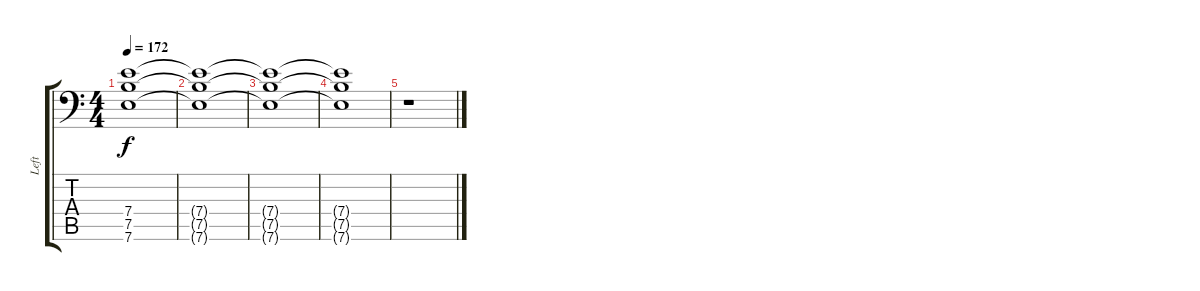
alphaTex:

\track ("Left" "Left") {instrument distortionguitar}
\staff {score tabs}
\tuning (B3 Gb3 D3 A2 E2 A1) {hide}
\ts (4 4)
\tempo 172
\clef f4
\ks c
(7.4{t} 7.5{t} 7.6{t}).1{dy f} |
(7.4{t} 7.5{t} 7.6{t}).1 |
(7.4{t} 7.5{t} 7.6{t}).1 |
(7.4{t} 7.5{t} 7.6{t}).1 |
r.1
